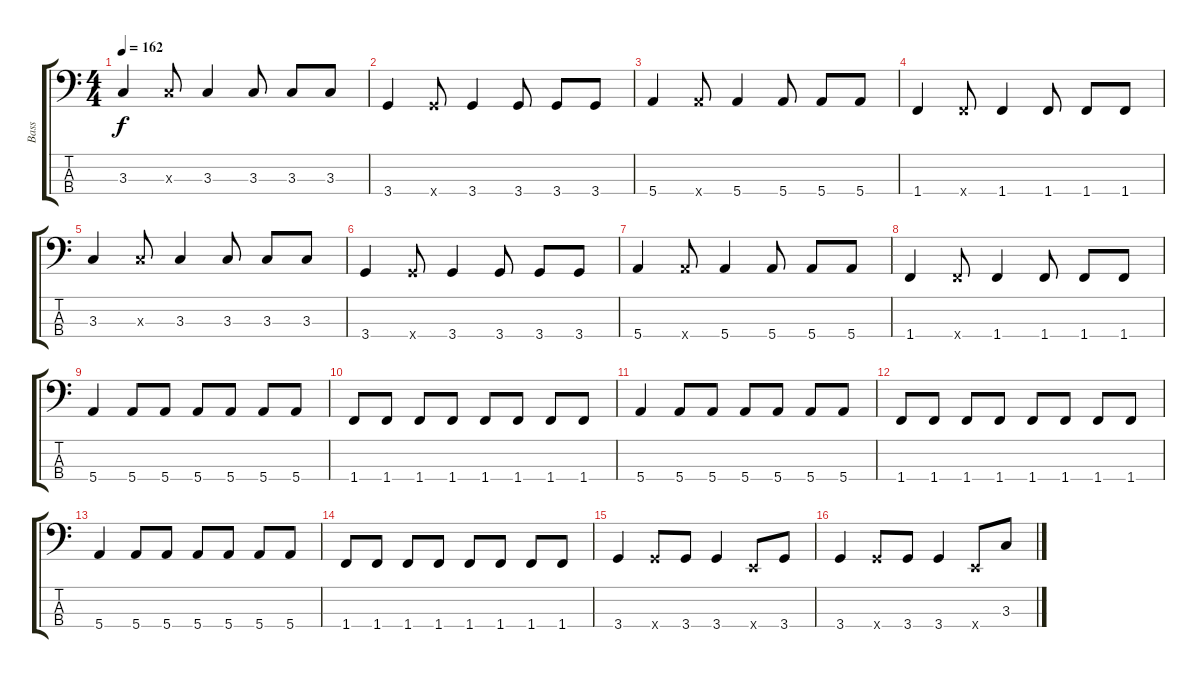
\track ("Bass" "Bass") {instrument electricbasspick}
\staff {score tabs}
\tuning (G2 D2 A1 E1) {hide}
\ts (4 4)
\tempo 162
\clef f4
\ks c
3.3.4{dy f} 3.3{x}.8 3.3.4 3.3.8 3.3.8 3.3.8 |
3.4.4 3.4{x}.8 3.4.4 3.4.8 3.4.8 3.4.8 |
5.4.4 5.4{x}.8 5.4.4 5.4.8 5.4.8 5.4.8 |
1.4.4 1.4{x}.8 1.4.4 1.4.8 1.4.8 1.4.8 |
3.3.4 3.3{x}.8 3.3.4 3.3.8 3.3.8 3.3.8 |
3.4.4 3.4{x}.8 3.4.4 3.4.8 3.4.8 3.4.8 |
5.4.4 5.4{x}.8 5.4.4 5.4.8 5.4.8 5.4.8 |
1.4.4 1.4{x}.8 1.4.4 1.4.8 1.4.8 1.4.8 |
5.4.4 5.4.8 5.4.8 5.4.8 5.4.8 5.4.8 5.4.8 |
1.4.8 1.4.8 1.4.8 1.4.8 1.4.8 1.4.8 1.4.8 1.4.8 |
5.4.4 5.4.8 5.4.8 5.4.8 5.4.8 5.4.8 5.4.8 |
1.4.8 1.4.8 1.4.8 1.4.8 1.4.8 1.4.8 1.4.8 1.4.8 |
5.4.4 5.4.8 5.4.8 5.4.8 5.4.8 5.4.8 5.4.8 |
1.4.8 1.4.8 1.4.8 1.4.8 1.4.8 1.4.8 1.4.8 1.4.8 |
3.4.4 3.4{x}.8 3.4.8 3.4.4 0.4{x}.8 3.4.8 |
3.4.4 3.4{x}.8 3.4.8 3.4.4 0.4{x}.8 3.3.8
